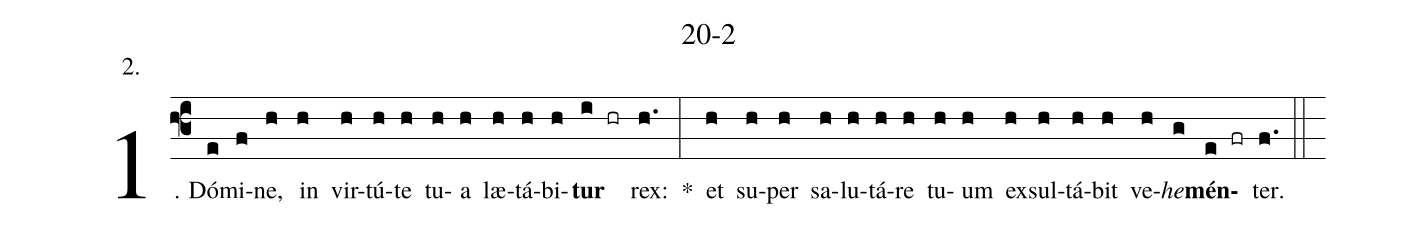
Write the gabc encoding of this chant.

name: 20-2;
annotation: 2.;
%%
(f3)1. Dó(e)mi(f)ne,(h) in(h) vir(h)tú(h)te(h) tu(h)a(h) læ(h)tá(h)bi(h)<b>tur</b>(i hr) rex:(h.) *(:) et(h) su(h)per(h) sa(h)lu(h)tá(h)re(h) tu(h)um(h) ex(h)sul(h)tá(h)bit(h) ve(h)<i>he</i>(g)<b>mén</b>(e fr)ter.(f.) (::)
